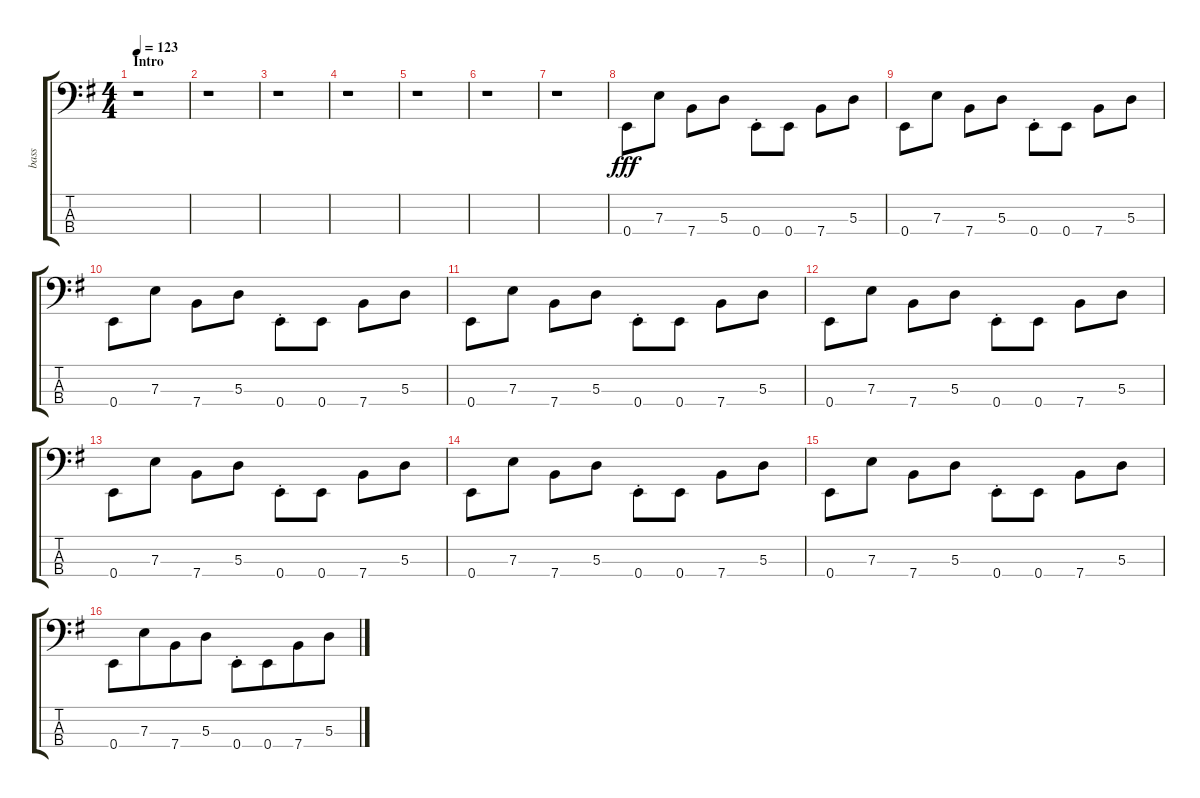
\track ("bass" "bass") {instrument electricbasspick}
\staff {score tabs}
\tuning (G2 D2 A1 E1) {hide}
\ts (4 4)
\section ("" "Intro")
\tempo 123
\clef f4
\ks g
r.1{dy fff instrument electricbasspick} |
r.1 |
r.1 |
r.1 |
r.1 |
r.1 |
r.1 |
0.4.8{beam Down} 7.3.8{beam Down} 7.4.8{beam Down} 5.3.8{beam Down} 0.4{st}.8{beam Down} 0.4.8{beam Down} 7.4.8{beam Down} 5.3.8{beam Down} |
0.4.8{beam Down} 7.3.8{beam Down} 7.4.8{beam Down} 5.3.8{beam Down} 0.4{st}.8{beam Down} 0.4.8{beam Down} 7.4.8{beam Down} 5.3.8{beam Down} |
0.4.8{beam Down} 7.3.8{beam Down} 7.4.8{beam Down} 5.3.8{beam Down} 0.4{st}.8{beam Down} 0.4.8{beam Down} 7.4.8{beam Down} 5.3.8{beam Down} |
0.4.8{beam Down} 7.3.8{beam Down} 7.4.8{beam Down} 5.3.8{beam Down} 0.4{st}.8{beam Down} 0.4.8{beam Down} 7.4.8{beam Down} 5.3.8{beam Down} |
0.4.8{beam Down} 7.3.8{beam Down} 7.4.8{beam Down} 5.3.8{beam Down} 0.4{st}.8{beam Down} 0.4.8{beam Down} 7.4.8{beam Down} 5.3.8{beam Down} |
0.4.8{beam Down} 7.3.8{beam Down} 7.4.8{beam Down} 5.3.8{beam Down} 0.4{st}.8{beam Down} 0.4.8{beam Down} 7.4.8{beam Down} 5.3.8{beam Down} |
0.4.8{beam Down} 7.3.8{beam Down} 7.4.8{beam Down} 5.3.8{beam Down} 0.4{st}.8{beam Down} 0.4.8{beam Down} 7.4.8{beam Down} 5.3.8{beam Down} |
0.4.8{beam Down} 7.3.8{beam Down} 7.4.8{beam Down} 5.3.8{beam Down} 0.4{st}.8{beam Down} 0.4.8{beam Down} 7.4.8{beam Down} 5.3.8{beam Down} |
0.4.8{beam Down} 7.3.8{beam Down beam merge} 7.4.8{beam Down} 5.3.8{beam Down} 0.4{st}.8{beam Down} 0.4.8{beam Down beam merge} 7.4.8{beam Down} 5.3.8{beam Down}
